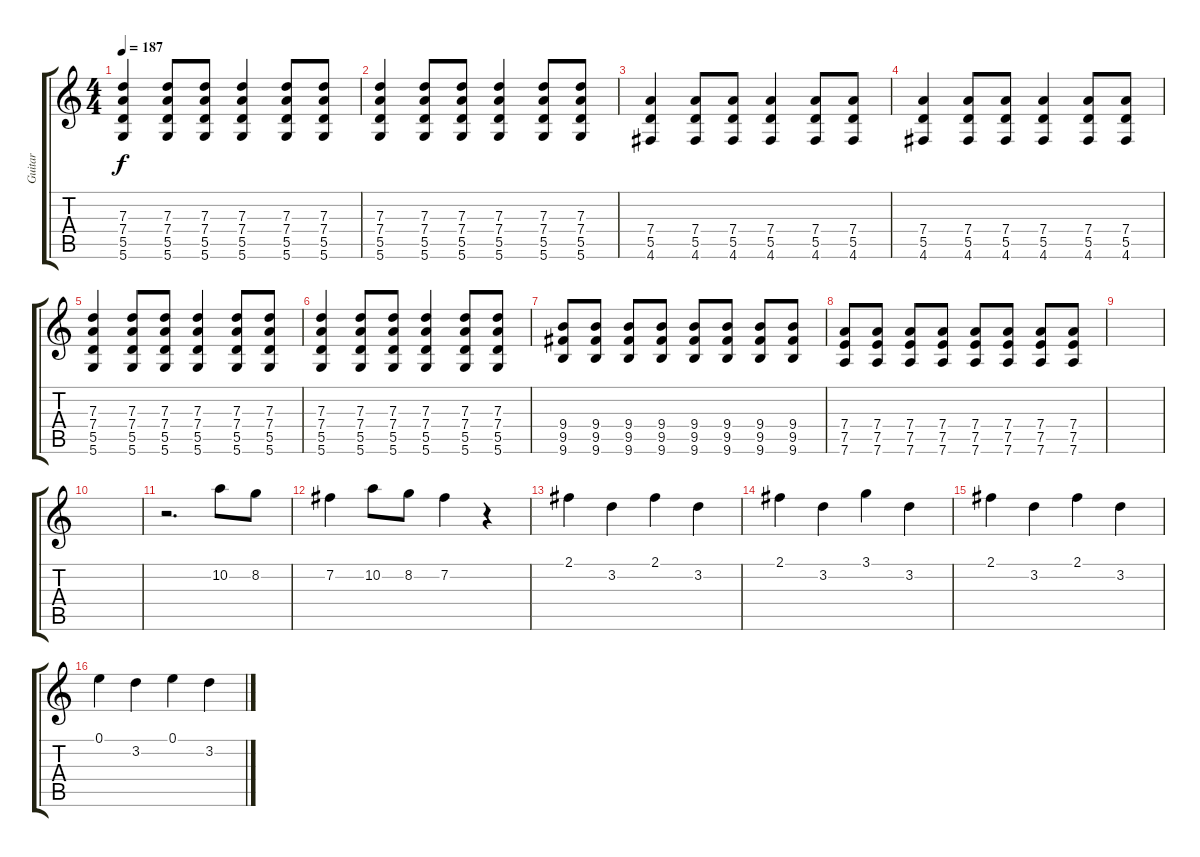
\track ("Guitar" "Guitar") {instrument distortionguitar}
\staff {score tabs}
\tuning (E4 B3 G3 D3 A2 D2) {hide}
\ts (4 4)
\tempo 187
\clef g2
\ks c
(7.3 7.4 5.5 5.6).4{dy f} (7.3 7.4 5.5 5.6).8 (7.3 7.4 5.5 5.6).8 (7.3 7.4 5.5 5.6).4 (7.3 7.4 5.5 5.6).8 (7.3 7.4 5.5 5.6).8 |
(7.3 7.4 5.5 5.6).4 (7.3 7.4 5.5 5.6).8 (7.3 7.4 5.5 5.6).8 (7.3 7.4 5.5 5.6).4 (7.3 7.4 5.5 5.6).8 (7.3 7.4 5.5 5.6).8 |
(7.4 5.5 4.6).4 (7.4 5.5 4.6).8 (7.4 5.5 4.6).8 (7.4 5.5 4.6).4 (7.4 5.5 4.6).8 (7.4 5.5 4.6).8 |
(7.4 5.5 4.6).4 (7.4 5.5 4.6).8 (7.4 5.5 4.6).8 (7.4 5.5 4.6).4 (7.4 5.5 4.6).8 (7.4 5.5 4.6).8 |
(7.3 7.4 5.5 5.6).4 (7.3 7.4 5.5 5.6).8 (7.3 7.4 5.5 5.6).8 (7.3 7.4 5.5 5.6).4 (7.3 7.4 5.5 5.6).8 (7.3 7.4 5.5 5.6).8 |
(7.3 7.4 5.5 5.6).4 (7.3 7.4 5.5 5.6).8 (7.3 7.4 5.5 5.6).8 (7.3 7.4 5.5 5.6).4 (7.3 7.4 5.5 5.6).8 (7.3 7.4 5.5 5.6).8 |
(9.4 9.5 9.6).8 (9.4 9.5 9.6).8 (9.4 9.5 9.6).8 (9.4 9.5 9.6).8 (9.4 9.5 9.6).8 (9.4 9.5 9.6).8 (9.4 9.5 9.6).8 (9.4 9.5 9.6).8 |
(7.4 7.5 7.6).8 (7.4 7.5 7.6).8 (7.4 7.5 7.6).8 (7.4 7.5 7.6).8 (7.4 7.5 7.6).8 (7.4 7.5 7.6).8 (7.4 7.5 7.6).8 (7.4 7.5 7.6).8 |
|
|
r.2{d} 10.2.8{instrument acousticguitarsteel} 8.2.8 |
7.2.4 10.2.8 8.2.8 7.2.4 r.4 |
2.1.4{instrument electricguitarclean} 3.2.4 2.1.4 3.2.4 |
2.1.4 3.2.4 3.1.4 3.2.4 |
2.1.4 3.2.4 2.1.4 3.2.4 |
0.1.4 3.2.4 0.1.4 3.2.4
